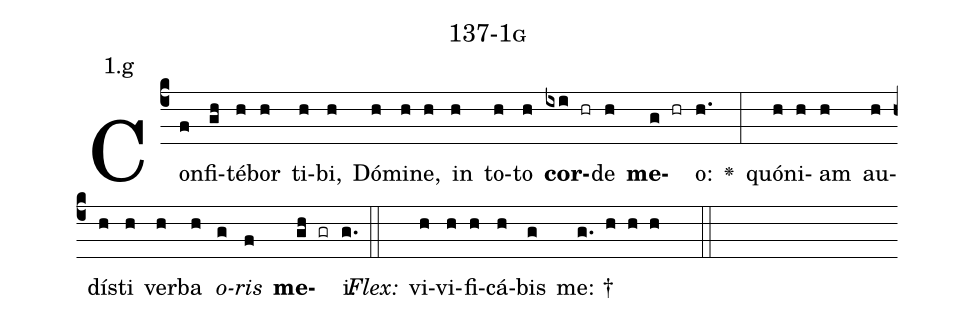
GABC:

name: 137-1g;
annotation: 1.g;
%%
(c4)Con(f)fi(gh)té(h)bor(h) ti(h)bi,(h) Dó(h)mi(h)ne,(h) in(h) to(h)to(h) <b>cor</b>(ixi hr)de(h) <b>me</b>(g hr)o:(h.) <v>\greheightstar</v>(:) quón(h)i(h)am(h) au(h)dís(h)ti(h) ver(h)ba(h) <i>o</i>(g)<i>ris</i>(f) <b>me</b>(gh gr)i.(g.) (::)
<i>Flex:</i>()  vi(h)vi(h)fi(h)cá(h)bis(g) me: †(g. h h h  ::)

%E(h) u(h) o(g) u(f) a(gh) e.(g.) (::)
